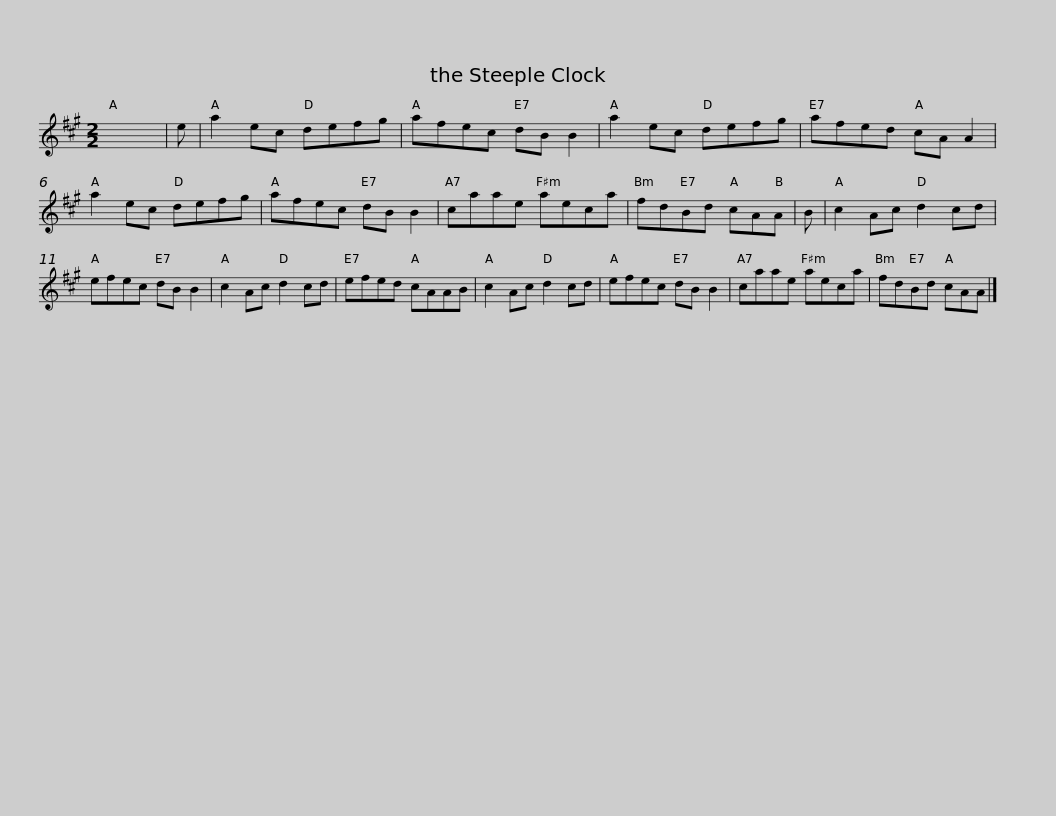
X:1
L:1/8
M:2/2
I:linebreak $
K:A
V:1 treble
V:1
 x8 | e | a2 ec defg | afec dB B2 | a2 ec defg | %5
 afed cA A2 | a2 ec defg |$ afec dB B2 | caae aeca | fdBd cAA | %10
 B | c2 Ac d2 cd | efec dB B2 |$ c2 Ac d2 cd | efed cAAB | %15
 c2 Ac d2 cd | efec dB B2 | caae aeca | fdBd cAA |] %19
